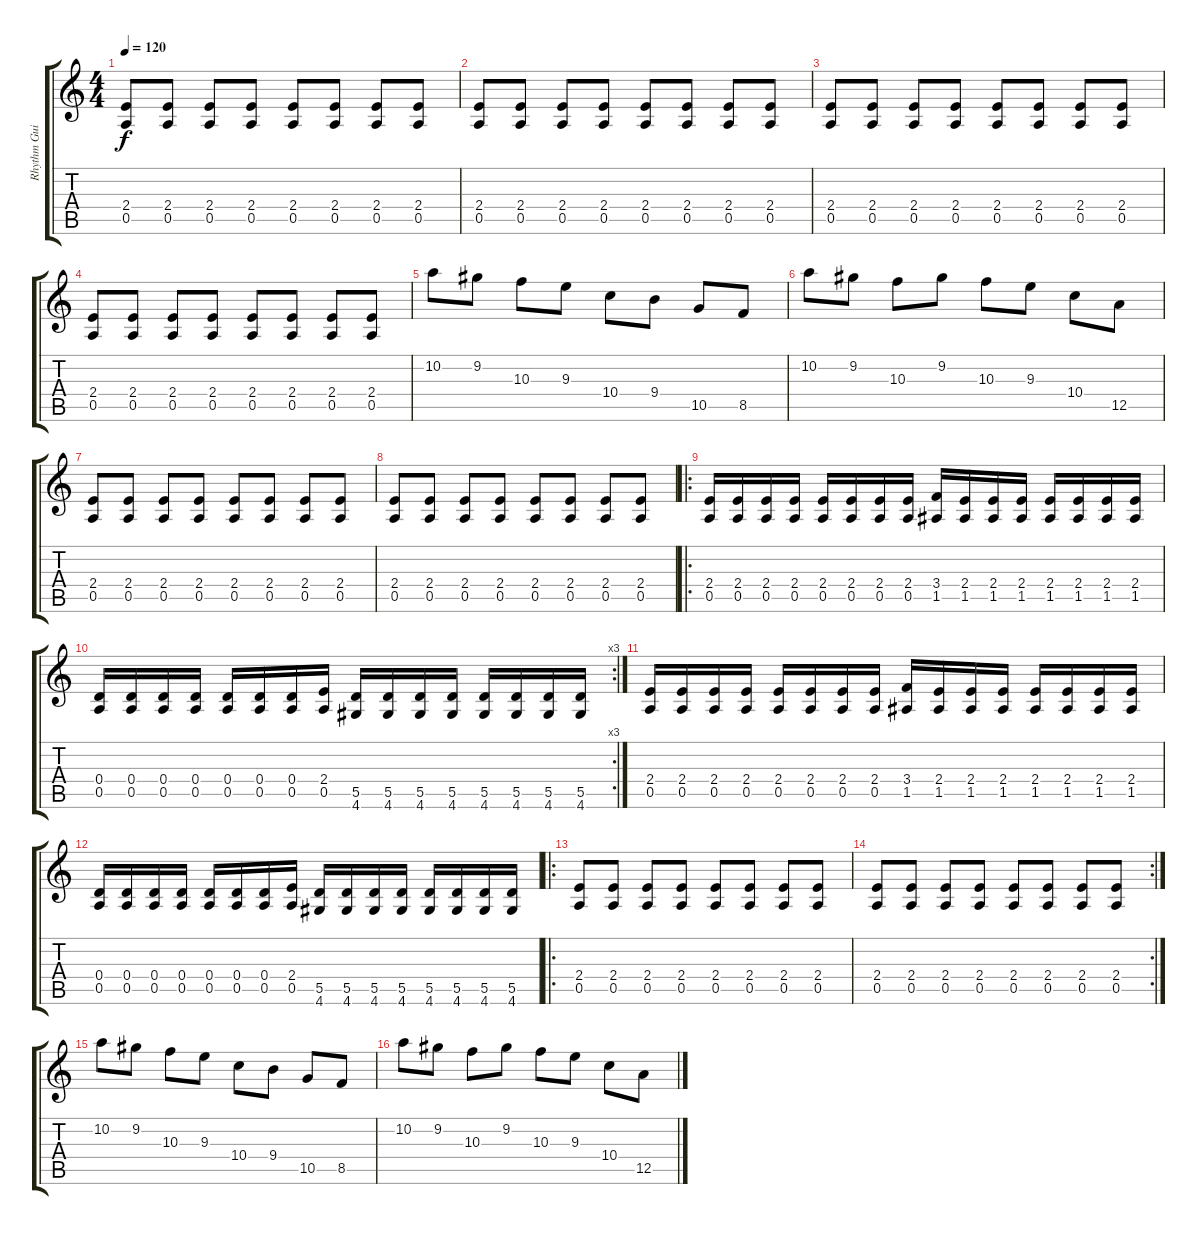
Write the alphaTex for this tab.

\track ("Rhythm Guitar" "Rhythm Gui") {instrument distortionguitar}
\staff {score tabs}
\tuning (E4 B3 G3 D3 A2 E2) {hide}
\ts (4 4)
\tempo 120
\clef g2
\ks c
(2.4 0.5).8{dy f volume 13} (2.4 0.5).8 (2.4 0.5).8 (2.4 0.5).8 (2.4 0.5).8 (2.4 0.5).8 (2.4 0.5).8 (2.4 0.5).8 |
(2.4 0.5).8 (2.4 0.5).8 (2.4 0.5).8 (2.4 0.5).8 (2.4 0.5).8 (2.4 0.5).8 (2.4 0.5).8 (2.4 0.5).8 |
(2.4 0.5).8{volume 13} (2.4 0.5).8 (2.4 0.5).8 (2.4 0.5).8 (2.4 0.5).8 (2.4 0.5).8 (2.4 0.5).8 (2.4 0.5).8 |
(2.4 0.5).8 (2.4 0.5).8 (2.4 0.5).8 (2.4 0.5).8 (2.4 0.5).8 (2.4 0.5).8 (2.4 0.5).8 (2.4 0.5).8 |
10.2.8 9.2.8 10.3.8 9.3.8 10.4.8 9.4.8 10.5.8 8.5.8 |
10.2.8 9.2.8 10.3.8 9.2.8 10.3.8 9.3.8 10.4.8 12.5.8 |
(2.4 0.5).8{volume 13} (2.4 0.5).8 (2.4 0.5).8 (2.4 0.5).8 (2.4 0.5).8 (2.4 0.5).8 (2.4 0.5).8 (2.4 0.5).8 |
(2.4 0.5).8 (2.4 0.5).8 (2.4 0.5).8 (2.4 0.5).8 (2.4 0.5).8 (2.4 0.5).8 (2.4 0.5).8 (2.4 0.5).8 |
\ro
(2.4 0.5).16 (2.4 0.5).16 (2.4 0.5).16 (2.4 0.5).16 (2.4 0.5).16 (2.4 0.5).16 (2.4 0.5).16 (2.4 0.5).16 (3.4 1.5).16 (2.4 1.5).16 (2.4 1.5).16 (2.4 1.5).16 (2.4 1.5).16 (2.4 1.5).16 (2.4 1.5).16 (2.4 1.5).16 |
\rc 3
(0.4 0.5).16 (0.4 0.5).16 (0.4 0.5).16 (0.4 0.5).16 (0.4 0.5).16 (0.4 0.5).16 (0.4 0.5).16 (2.4 0.5).16 (5.5 4.6).16 (5.5 4.6).16 (5.5 4.6).16 (5.5 4.6).16 (5.5 4.6).16 (5.5 4.6).16 (5.5 4.6).16 (5.5 4.6).16 |
(2.4 0.5).16 (2.4 0.5).16 (2.4 0.5).16 (2.4 0.5).16 (2.4 0.5).16 (2.4 0.5).16 (2.4 0.5).16 (2.4 0.5).16 (3.4 1.5).16 (2.4 1.5).16 (2.4 1.5).16 (2.4 1.5).16 (2.4 1.5).16 (2.4 1.5).16 (2.4 1.5).16 (2.4 1.5).16 |
(0.4 0.5).16 (0.4 0.5).16 (0.4 0.5).16 (0.4 0.5).16 (0.4 0.5).16 (0.4 0.5).16 (0.4 0.5).16 (2.4 0.5).16 (5.5 4.6).16 (5.5 4.6).16 (5.5 4.6).16 (5.5 4.6).16 (5.5 4.6).16 (5.5 4.6).16 (5.5 4.6).16 (5.5 4.6).16 |
\ro
(2.4 0.5).8{volume 13} (2.4 0.5).8 (2.4 0.5).8 (2.4 0.5).8 (2.4 0.5).8 (2.4 0.5).8 (2.4 0.5).8 (2.4 0.5).8 |
\rc 2
(2.4 0.5).8 (2.4 0.5).8 (2.4 0.5).8 (2.4 0.5).8 (2.4 0.5).8 (2.4 0.5).8 (2.4 0.5).8 (2.4 0.5).8 |
10.2.8 9.2.8 10.3.8 9.3.8 10.4.8 9.4.8 10.5.8 8.5.8 |
10.2.8 9.2.8 10.3.8 9.2.8 10.3.8 9.3.8 10.4.8 12.5.8
